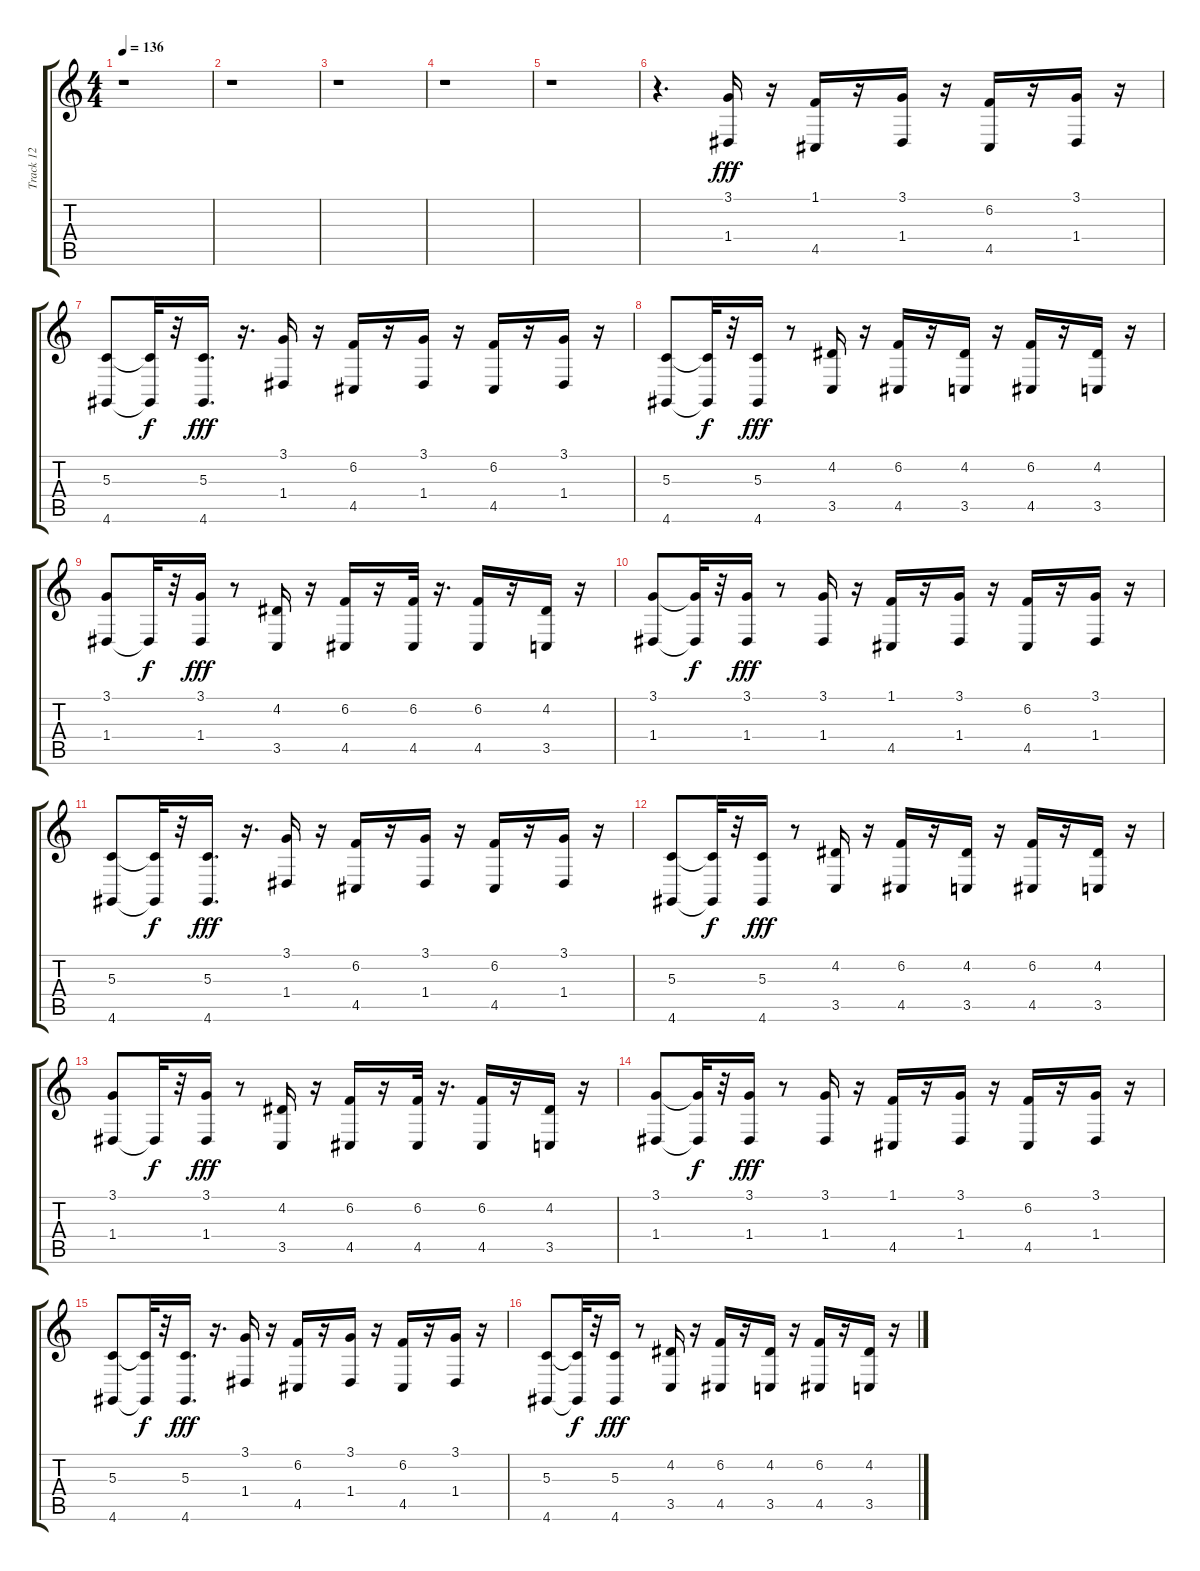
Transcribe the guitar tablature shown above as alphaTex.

\track ("Track 12" "Track 12") {instrument lead2sawtooth}
\staff {score tabs}
\tuning (E4 B3 G3 D3 A2 E2) {hide}
\ts (4 4)
\tempo 136
\clef g2
\ks c
r.1{dy fff} |
r.1 |
r.1 |
r.1 |
r.1 |
r.4{d} (3.1 1.4).16 r.16 (1.1 4.5).16 r.16 (3.1 1.4).16 r.16 (6.2 4.5).16 r.16 (3.1 1.4).16 r.16 |
(5.3 4.6).8 (5.3{t} 4.6{t}).32{dy f} r.32 (5.3 4.6).16{d dy fff} r.16{d} (3.1 1.4).16 r.16 (6.2 4.5).16 r.16 (3.1 1.4).16 r.16 (6.2 4.5).16 r.16 (3.1 1.4).16 r.16 |
(5.3 4.6).8 (5.3{t} 4.6{t}).32{dy f} r.32 (5.3 4.6).16{dy fff} r.8 (4.2 3.5).16 r.16 (6.2 4.5).16 r.16 (4.2 3.5).16 r.16 (6.2 4.5).16 r.16 (4.2 3.5).16 r.16 |
(3.1 1.4).8 1.4{t}.32{dy f} r.32 (3.1 1.4).16{dy fff} r.8 (4.2 3.5).16 r.16 (6.2 4.5).16 r.16 (6.2 4.5).32 r.16{d} (6.2 4.5).16 r.16 (4.2 3.5).16 r.16 |
(3.1 1.4).8 (3.1{t} 1.4{t}).32{dy f} r.32 (3.1 1.4).16{dy fff} r.8 (3.1 1.4).16 r.16 (1.1 4.5).16 r.16 (3.1 1.4).16 r.16 (6.2 4.5).16 r.16 (3.1 1.4).16 r.16 |
(5.3 4.6).8 (5.3{t} 4.6{t}).32{dy f} r.32 (5.3 4.6).16{d dy fff} r.16{d} (3.1 1.4).16 r.16 (6.2 4.5).16 r.16 (3.1 1.4).16 r.16 (6.2 4.5).16 r.16 (3.1 1.4).16 r.16 |
(5.3 4.6).8 (5.3{t} 4.6{t}).32{dy f} r.32 (5.3 4.6).16{dy fff} r.8 (4.2 3.5).16 r.16 (6.2 4.5).16 r.16 (4.2 3.5).16 r.16 (6.2 4.5).16 r.16 (4.2 3.5).16 r.16 |
(3.1 1.4).8 1.4{t}.32{dy f} r.32 (3.1 1.4).16{dy fff} r.8 (4.2 3.5).16 r.16 (6.2 4.5).16 r.16 (6.2 4.5).32 r.16{d} (6.2 4.5).16 r.16 (4.2 3.5).16 r.16 |
(3.1 1.4).8 (3.1{t} 1.4{t}).32{dy f} r.32 (3.1 1.4).16{dy fff} r.8 (3.1 1.4).16 r.16 (1.1 4.5).16 r.16 (3.1 1.4).16 r.16 (6.2 4.5).16 r.16 (3.1 1.4).16 r.16 |
(5.3 4.6).8 (5.3{t} 4.6{t}).32{dy f} r.32 (5.3 4.6).16{d dy fff} r.16{d} (3.1 1.4).16 r.16 (6.2 4.5).16 r.16 (3.1 1.4).16 r.16 (6.2 4.5).16 r.16 (3.1 1.4).16 r.16 |
(5.3 4.6).8 (5.3{t} 4.6{t}).32{dy f} r.32 (5.3 4.6).16{dy fff} r.8 (4.2 3.5).16 r.16 (6.2 4.5).16 r.16 (4.2 3.5).16 r.16 (6.2 4.5).16 r.16 (4.2 3.5).16 r.16
